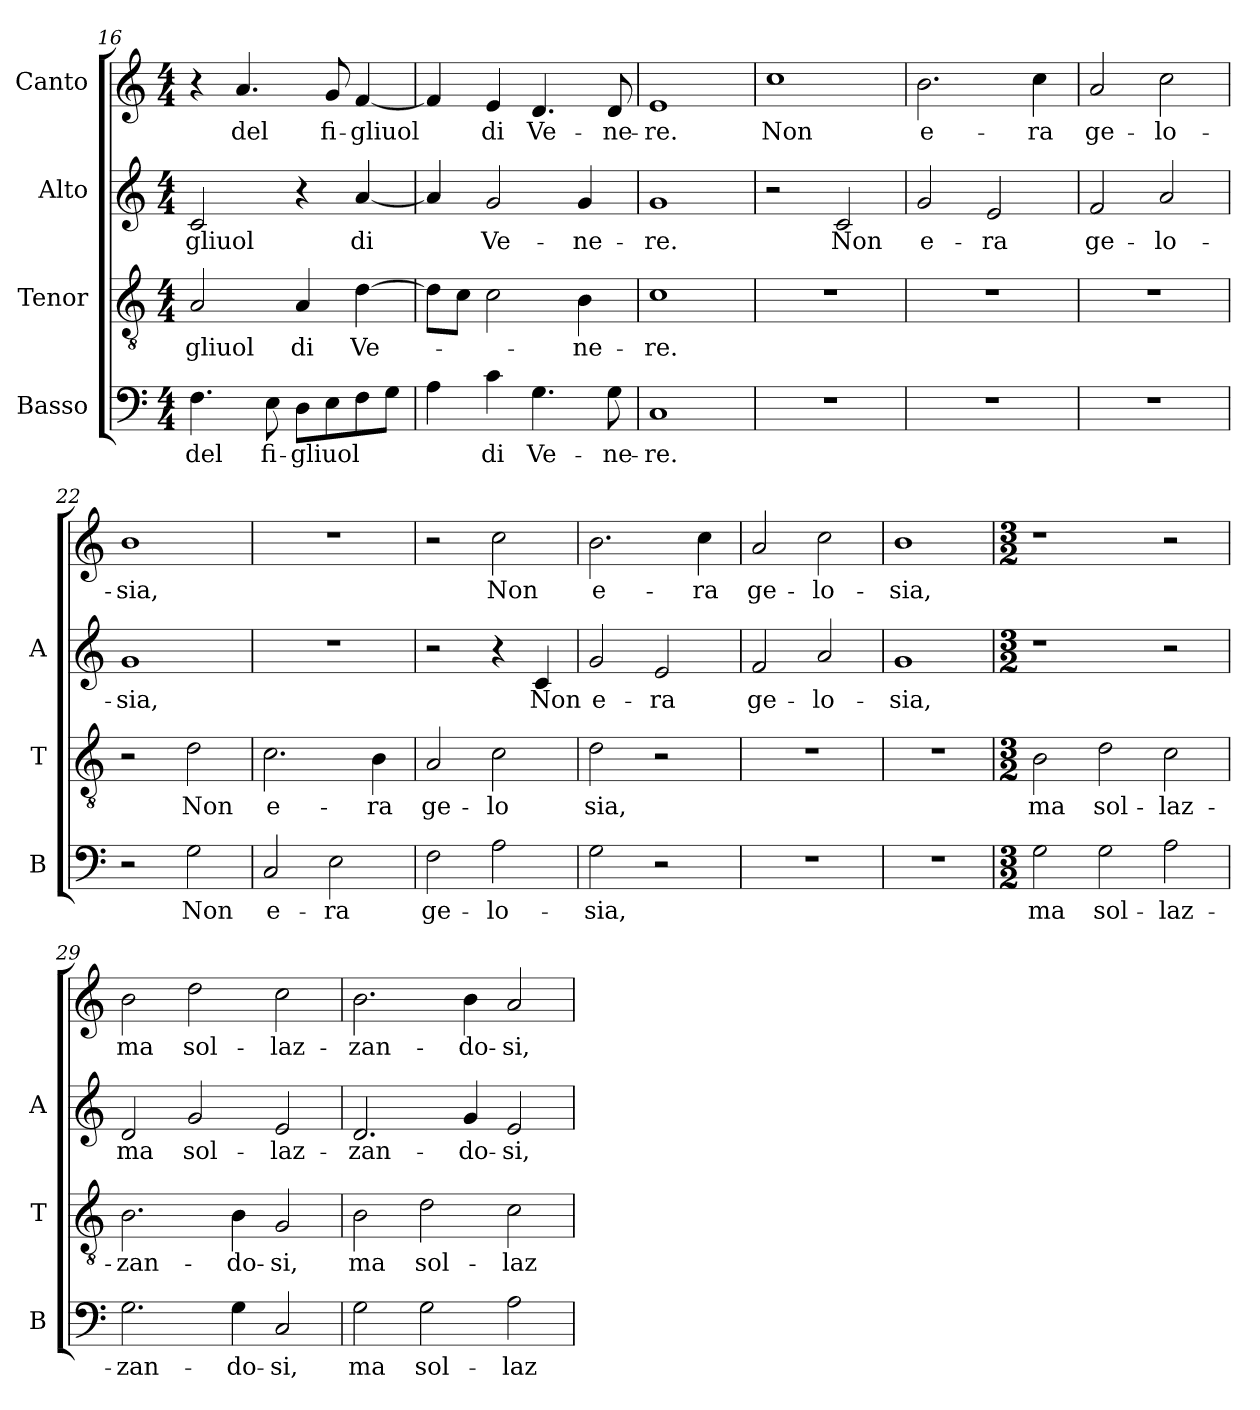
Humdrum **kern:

**kern	**text	**kern	**text	**kern	**text	**kern	**text
*part4	*part4	*part3	*part3	*part2	*part2	*part1	*part1
*staff4	*staff4	*staff3	*staff3	*staff2	*staff2	*staff1	*staff1
*I"Basso	*	*I"Tenor	*	*I"Alto	*	*I"Canto	*
*I'B	*	*I'T	*	*I'A	*	*	*
*clefF4	*	*clefGv2	*	*clefG2	*	*clefG2	*
*k[]	*	*k[]	*	*k[]	*	*k[]	*
*C:	*	*C:	*	*C:	*	*C:	*
*M4/4	*	*M4/4	*	*M4/4	*	*M4/4	*
=16	=16	=16	=16	=16	=16	=16	=16
4.F	-del	2A	-gliuol	2c	-gliuol	4r	.
.	.	.	.	.	.	4.a	-del
8E	fi-	.	.	.	.	.	.
8DL	-gliuol	4A	-di	4r	.	.	.
8E	.	.	.	.	.	8g	fi-
8F	.	[4d	Ve-	[4a	-di	[4f	-gliuol
8GJ	.	.	.	.	.	.	.
=17	=17	=17	=17	=17	=17	=17	=17
4A	.	8dL]	.	4a]	.	4f]	.
.	.	8cJ	.	.	.	.	.
4c	-di	2c	.	2g	Ve-	4e	-di
4.G	Ve-	.	.	.	.	4.d	Ve-
.	.	4B	ne-	4g	ne-	.	.
8G	ne-	.	.	.	.	8d	ne-
=18	=18	=18	=18	=18	=18	=18	=18
1C	-re.	1c	-re.	1g	-re.	1e	-re.
=19	=19	=19	=19	=19	=19	=19	=19
1r	.	1r	.	2r	.	1cc	-Non
.	.	.	.	2c	-Non	.	.
=20	=20	=20	=20	=20	=20	=20	=20
1r	.	1r	.	2g	e-	2.b	e-
.	.	.	.	2e	-ra	.	.
.	.	.	.	.	.	4cc	-ra
=21	=21	=21	=21	=21	=21	=21	=21
1r	.	1r	.	2f	ge-	2a	ge-
.	.	.	.	2a	lo-	2cc	lo-
=22	=22	=22	=22	=22	=22	=22	=22
2r	.	2r	.	1g	-sia,	1b	-sia,
2G	-Non	2d	-Non	.	.	.	.
=23	=23	=23	=23	=23	=23	=23	=23
2C	e-	2.c	e-	1r	.	1r	.
2E	-ra	.	.	.	.	.	.
.	.	4B	-ra	.	.	.	.
=24	=24	=24	=24	=24	=24	=24	=24
2F	ge-	2A	ge-	2r	.	2r	.
2A	lo-	2c	-lo	4r	.	2cc	-Non
.	.	.	.	4c	-Non	.	.
=25	=25	=25	=25	=25	=25	=25	=25
2G	-sia,	2d	-sia,	2g	e-	2.b	e-
2r	.	2r	.	2e	-ra	.	.
.	.	.	.	.	.	4cc	-ra
=26	=26	=26	=26	=26	=26	=26	=26
1r	.	1r	.	2f	ge-	2a	ge-
.	.	.	.	2a	lo-	2cc	lo-
=27	=27	=27	=27	=27	=27	=27	=27
1r	.	1r	.	1g	-sia,	1b	-sia,
=28	=28	=28	=28	=28	=28	=28	=28
*M3/2	*	*M3/2	*	*M3/2	*	*M3/2	*
2G	-ma	2B	-ma	1r	.	1r	.
2G	sol-	2d	sol-	.	.	.	.
2A	laz-	2c	laz-	2r	.	2r	.
=29	=29	=29	=29	=29	=29	=29	=29
2.G	zan-	2.B	zan-	2d	-ma	2b	-ma
.	.	.	.	2g	sol-	2dd	sol-
4G	do-	4B	do-	.	.	.	.
2C	-si,	2G	-si,	2e	laz-	2cc	laz-
=30	=30	=30	=30	=30	=30	=30	=30
2G	-ma	2B	-ma	2.d	zan-	2.b	zan-
2G	sol-	2d	sol-	.	.	.	.
.	.	.	.	4g	do-	4b	do-
2A	laz-	2c	laz-	2e	-si,	2a	-si,
=	=	=	=	=	=	=	=
*-	*-	*-	*-	*-	*-	*-	*-
